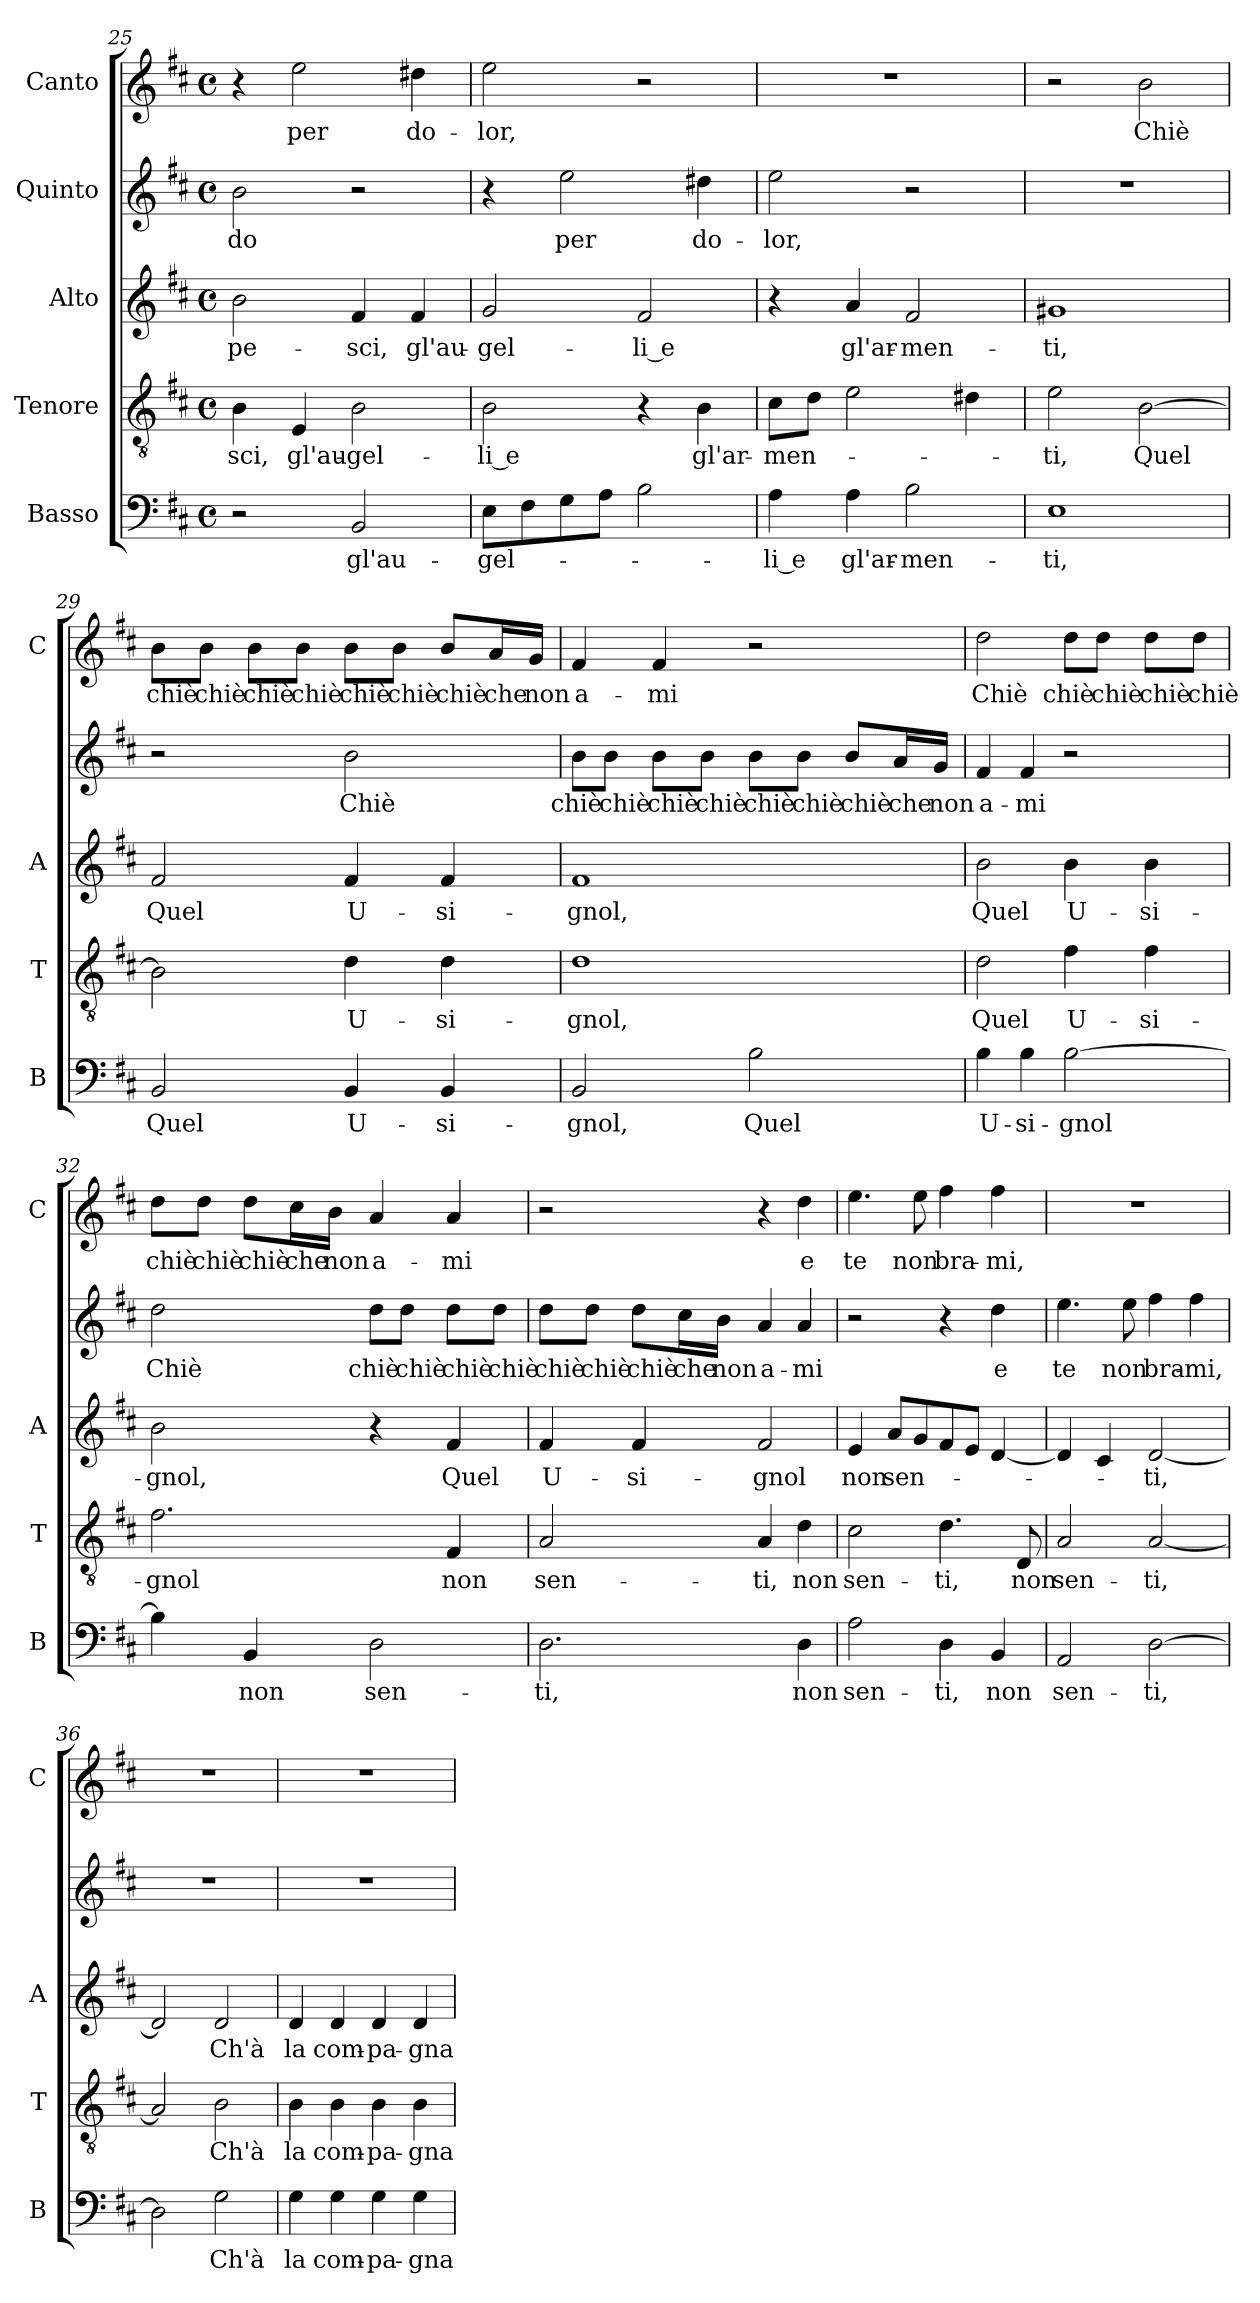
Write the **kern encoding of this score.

**kern	**text	**kern	**text	**kern	**text	**kern	**text	**kern	**text
*part5	*part5	*part4	*part4	*part3	*part3	*part2	*part2	*part1	*part1
*staff5	*staff5	*staff4	*staff4	*staff3	*staff3	*staff2	*staff2	*staff1	*staff1
*I"Basso	*	*I"Tenore	*	*I"Alto	*	*I"Quinto	*	*I"Canto	*
*I'B	*	*I'T	*	*I'A	*	*	*	*I'C	*
*clefF4	*	*clefGv2	*	*clefG2	*	*clefG2	*	*clefG2	*
*k[f#c#]	*	*k[f#c#]	*	*k[f#c#]	*	*k[f#c#]	*	*k[f#c#]	*
*D:	*	*D:	*	*D:	*	*D:	*	*D:	*
*M4/4	*	*M4/4	*	*M4/4	*	*M4/4	*	*M4/4	*
*met(c)	*	*met(c)	*	*met(c)	*	*met(c)	*	*met(c)	*
=25	=25	=25	=25	=25	=25	=25	=25	=25	=25
!	!	!	!LO:LY:b	!	!LO:LY:b	!	!LO:LY:b	!	!
2r	.	4B\	-sci,	2b\	pe-	2b\	-do	4r	.
!	!	!	!LO:LY:b	!	!	!	!	!	!LO:LY:b
.	.	4E/	gl'au-	.	.	.	.	2ee\	per
!	!LO:LY:b	!	!LO:LY:b	!	!LO:LY:b	!	!	!	!
2BB/	gl'au-	2B\	-gel-	4f#/	-sci,	2r	.	.	.
!	!	!	!	!	!LO:LY:b	!	!	!	!LO:LY:b
.	.	.	.	4f#/	gl'au-	.	.	4dd#X\	do-
=26	=26	=26	=26	=26	=26	=26	=26	=26	=26
!	!LO:LY:b	!	!LO:LY:b	!	!LO:LY:b	!	!	!	!LO:LY:b
8E\L	-gel-	2B\	-li e	2g/	-gel-	4r	.	2ee\	-lor,
8F#\	.	.	.	.	.	.	.	.	.
!	!	!	!	!	!	!	!LO:LY:b	!	!
8G\	.	.	.	.	.	2ee\	per	.	.
8A\J	.	.	.	.	.	.	.	.	.
!	!	!	!	!	!LO:LY:b	!	!	!	!
2B\	.	4r	.	2f#/	-li e	.	.	2r	.
!	!	!	!LO:LY:b	!	!	!	!LO:LY:b	!	!
.	.	4B\	gl'ar-	.	.	4dd#X\	do-	.	.
=27	=27	=27	=27	=27	=27	=27	=27	=27	=27
!	!LO:LY:b	!	!LO:LY:b	!	!	!	!LO:LY:b	!	!
4A\	-li e	8c#\L	-men-	4r	.	2ee\	-lor,	1r	.
.	.	8d\J	.	.	.	.	.	.	.
!	!LO:LY:b	!	!	!	!LO:LY:b	!	!	!	!
4A\	gl'ar-	2e\	.	4a/	gl'ar-	.	.	.	.
!	!LO:LY:b	!	!	!	!LO:LY:b	!	!	!	!
2B\	-men-	.	.	2f#/	-men-	2r	.	.	.
.	.	4d#X\	.	.	.	.	.	.	.
=28	=28	=28	=28	=28	=28	=28	=28	=28	=28
!	!LO:LY:b	!	!LO:LY:b	!	!LO:LY:b	!	!	!	!
1E	-ti,	2e\	-ti,	1g#X	-ti,	1r	.	2r	.
!	!	!	!LO:LY:b	!	!	!	!	!	!LO:LY:b
.	.	[2B\	Quel	.	.	.	.	2b\	Chiè
!!LO:PB:g=z
=29	=29	=29	=29	=29	=29	=29	=29	=29	=29
!	!LO:LY:b	!	!	!	!LO:LY:b	!	!	!	!LO:LY:b
2BB/	Quel	2B\]	.	2f#/	Quel	2r	.	8b\L	chiè
!	!	!	!	!	!	!	!	!	!LO:LY:b
.	.	.	.	.	.	.	.	8b\J	chiè
!	!	!	!	!	!	!	!	!	!LO:LY:b
.	.	.	.	.	.	.	.	8b\L	chiè
!	!	!	!	!	!	!	!	!	!LO:LY:b
.	.	.	.	.	.	.	.	8b\J	chiè
!	!LO:LY:b	!	!LO:LY:b	!	!LO:LY:b	!	!LO:LY:b	!	!LO:LY:b
4BB/	U-	4d\	U-	4f#/	U-	2b\	Chiè	8b\L	chiè
!	!	!	!	!	!	!	!	!	!LO:LY:b
.	.	.	.	.	.	.	.	8b\J	chiè
!	!LO:LY:b	!	!LO:LY:b	!	!LO:LY:b	!	!	!	!LO:LY:b
4BB/	-si-	4d\	-si-	4f#/	-si-	.	.	8b/L	chiè
!	!	!	!	!	!	!	!	!	!LO:LY:b
.	.	.	.	.	.	.	.	16a/L	che
!	!	!	!	!	!	!	!	!	!LO:LY:b
.	.	.	.	.	.	.	.	16g/JJ	non
=30	=30	=30	=30	=30	=30	=30	=30	=30	=30
!	!LO:LY:b	!	!LO:LY:b	!	!LO:LY:b	!	!LO:LY:b	!	!LO:LY:b
2BB/	-gnol,	1d	-gnol,	1f#	-gnol,	8b\L	chiè	4f#/	a-
!	!	!	!	!	!	!	!LO:LY:b	!	!
.	.	.	.	.	.	8b\J	chiè	.	.
!	!	!	!	!	!	!	!LO:LY:b	!	!LO:LY:b
.	.	.	.	.	.	8b\L	chiè	4f#/	-mi
!	!	!	!	!	!	!	!LO:LY:b	!	!
.	.	.	.	.	.	8b\J	chiè	.	.
!	!LO:LY:b	!	!	!	!	!	!LO:LY:b	!	!
2B\	Quel	.	.	.	.	8b\L	chiè	2r	.
!	!	!	!	!	!	!	!LO:LY:b	!	!
.	.	.	.	.	.	8b\J	chiè	.	.
!	!	!	!	!	!	!	!LO:LY:b	!	!
.	.	.	.	.	.	8b/L	chiè	.	.
!	!	!	!	!	!	!	!LO:LY:b	!	!
.	.	.	.	.	.	16a/L	che	.	.
!	!	!	!	!	!	!	!LO:LY:b	!	!
.	.	.	.	.	.	16g/JJ	non	.	.
=31	=31	=31	=31	=31	=31	=31	=31	=31	=31
!	!LO:LY:b	!	!LO:LY:b	!	!LO:LY:b	!	!LO:LY:b	!	!LO:LY:b
4B\	U-	2d\	Quel	2b\	Quel	4f#/	a-	2dd\	Chiè
!	!LO:LY:b	!	!	!	!	!	!LO:LY:b	!	!
4B\	-si-	.	.	.	.	4f#/	-mi	.	.
!	!LO:LY:b	!	!LO:LY:b	!	!LO:LY:b	!	!	!	!LO:LY:b
[2B\	-gnol	4f#\	U-	4b\	U-	2r	.	8dd\L	chiè
!	!	!	!	!	!	!	!	!	!LO:LY:b
.	.	.	.	.	.	.	.	8dd\J	chiè
!	!	!	!LO:LY:b	!	!LO:LY:b	!	!	!	!LO:LY:b
.	.	4f#\	-si-	4b\	-si-	.	.	8dd\L	chiè
!	!	!	!	!	!	!	!	!	!LO:LY:b
.	.	.	.	.	.	.	.	8dd\J	chiè
=32	=32	=32	=32	=32	=32	=32	=32	=32	=32
!	!	!	!LO:LY:b	!	!LO:LY:b	!	!LO:LY:b	!	!LO:LY:b
4B\]	.	2.f#\	-gnol	2b\	-gnol,	2dd\	Chiè	8dd\L	chiè
!	!	!	!	!	!	!	!	!	!LO:LY:b
.	.	.	.	.	.	.	.	8dd\J	chiè
!	!LO:LY:b	!	!	!	!	!	!	!	!LO:LY:b
4BB/	non	.	.	.	.	.	.	8dd\L	chiè
!	!	!	!	!	!	!	!	!	!LO:LY:b
.	.	.	.	.	.	.	.	16cc#\L	che
!	!	!	!	!	!	!	!	!	!LO:LY:b
.	.	.	.	.	.	.	.	16b\JJ	non
!	!LO:LY:b	!	!	!	!	!	!LO:LY:b	!	!LO:LY:b
2D\	sen-	.	.	4r	.	8dd\L	chiè	4a/	a-
!	!	!	!	!	!	!	!LO:LY:b	!	!
.	.	.	.	.	.	8dd\J	chiè	.	.
!	!	!	!LO:LY:b	!	!LO:LY:b	!	!LO:LY:b	!	!LO:LY:b
.	.	4F#/	non	4f#/	Quel	8dd\L	chiè	4a/	-mi
!	!	!	!	!	!	!	!LO:LY:b	!	!
.	.	.	.	.	.	8dd\J	chiè	.	.
!!LO:LB:g=z
=33	=33	=33	=33	=33	=33	=33	=33	=33	=33
!	!LO:LY:b	!	!LO:LY:b	!	!LO:LY:b	!	!LO:LY:b	!	!
2.D\	-ti,	2A/	sen-	4f#/	U-	8dd\L	chiè	2r	.
!	!	!	!	!	!	!	!LO:LY:b	!	!
.	.	.	.	.	.	8dd\J	chiè	.	.
!	!	!	!	!	!LO:LY:b	!	!LO:LY:b	!	!
.	.	.	.	4f#/	-si-	8dd\L	chiè	.	.
!	!	!	!	!	!	!	!LO:LY:b	!	!
.	.	.	.	.	.	16cc#\L	che	.	.
!	!	!	!	!	!	!	!LO:LY:b	!	!
.	.	.	.	.	.	16b\JJ	non	.	.
!	!	!	!LO:LY:b	!	!LO:LY:b	!	!LO:LY:b	!	!
.	.	4A/	-ti,	2f#/	-gnol	4a/	a-	4r	.
!	!LO:LY:b	!	!LO:LY:b	!	!	!	!LO:LY:b	!	!LO:LY:b
4D\	non	4d\	non	.	.	4a/	-mi	4dd\	e
=34	=34	=34	=34	=34	=34	=34	=34	=34	=34
!	!LO:LY:b	!	!LO:LY:b	!	!LO:LY:b	!	!	!	!LO:LY:b
2A\	sen-	2c#\	sen-	4e/	non	2r	.	4.ee\	te
!	!	!	!	!	!LO:LY:b	!	!	!	!
.	.	.	.	8a/L	sen-	.	.	.	.
!	!	!	!	!	!	!	!	!	!LO:LY:b
.	.	.	.	8g/	.	.	.	8ee\	non
!	!LO:LY:b	!	!LO:LY:b	!	!	!	!	!	!LO:LY:b
4D\	-ti,	4.d\	-ti,	8f#/	.	4r	.	4ff#\	bra-
.	.	.	.	8e/J	.	.	.	.	.
!	!LO:LY:b	!	!	!	!	!	!LO:LY:b	!	!LO:LY:b
4BB/	non	.	.	[4d/	.	4dd\	e	4ff#\	-mi,
!	!	!	!LO:LY:b	!	!	!	!	!	!
.	.	8D/	non	.	.	.	.	.	.
=35	=35	=35	=35	=35	=35	=35	=35	=35	=35
!	!LO:LY:b	!	!LO:LY:b	!	!	!	!LO:LY:b	!	!
2AA/	sen-	2A/	sen-	4d/]	.	4.ee\	te	1r	.
.	.	.	.	4c#/	.	.	.	.	.
!	!	!	!	!	!	!	!LO:LY:b	!	!
.	.	.	.	.	.	8ee\	non	.	.
!	!LO:LY:b	!	!LO:LY:b	!	!LO:LY:b	!	!LO:LY:b	!	!
[2D\	-ti,	[2A/	-ti,	[2d/	-ti,	4ff#\	bra-	.	.
!	!	!	!	!	!	!	!LO:LY:b	!	!
.	.	.	.	.	.	4ff#\	-mi,	.	.
=36	=36	=36	=36	=36	=36	=36	=36	=36	=36
2D\]	.	2A/]	.	2d/]	.	1r	.	1r	.
!	!LO:LY:b	!	!LO:LY:b	!	!LO:LY:b	!	!	!	!
2G\	Ch'à	2B\	Ch'à	2d/	Ch'à	.	.	.	.
=37	=37	=37	=37	=37	=37	=37	=37	=37	=37
!	!LO:LY:b	!	!LO:LY:b	!	!LO:LY:b	!	!	!	!
4G\	la	4B\	la	4d/	la	1r	.	1r	.
!	!LO:LY:b	!	!LO:LY:b	!	!LO:LY:b	!	!	!	!
4G\	com-	4B\	com-	4d/	com-	.	.	.	.
!	!LO:LY:b	!	!LO:LY:b	!	!LO:LY:b	!	!	!	!
4G\	-pa-	4B\	-pa-	4d/	-pa-	.	.	.	.
!	!LO:LY:b	!	!LO:LY:b	!	!LO:LY:b	!	!	!	!
4G\	-gna	4B\	-gna	4d/	-gna	.	.	.	.
=	=	=	=	=	=	=	=	=	=
*-	*-	*-	*-	*-	*-	*-	*-	*-	*-
